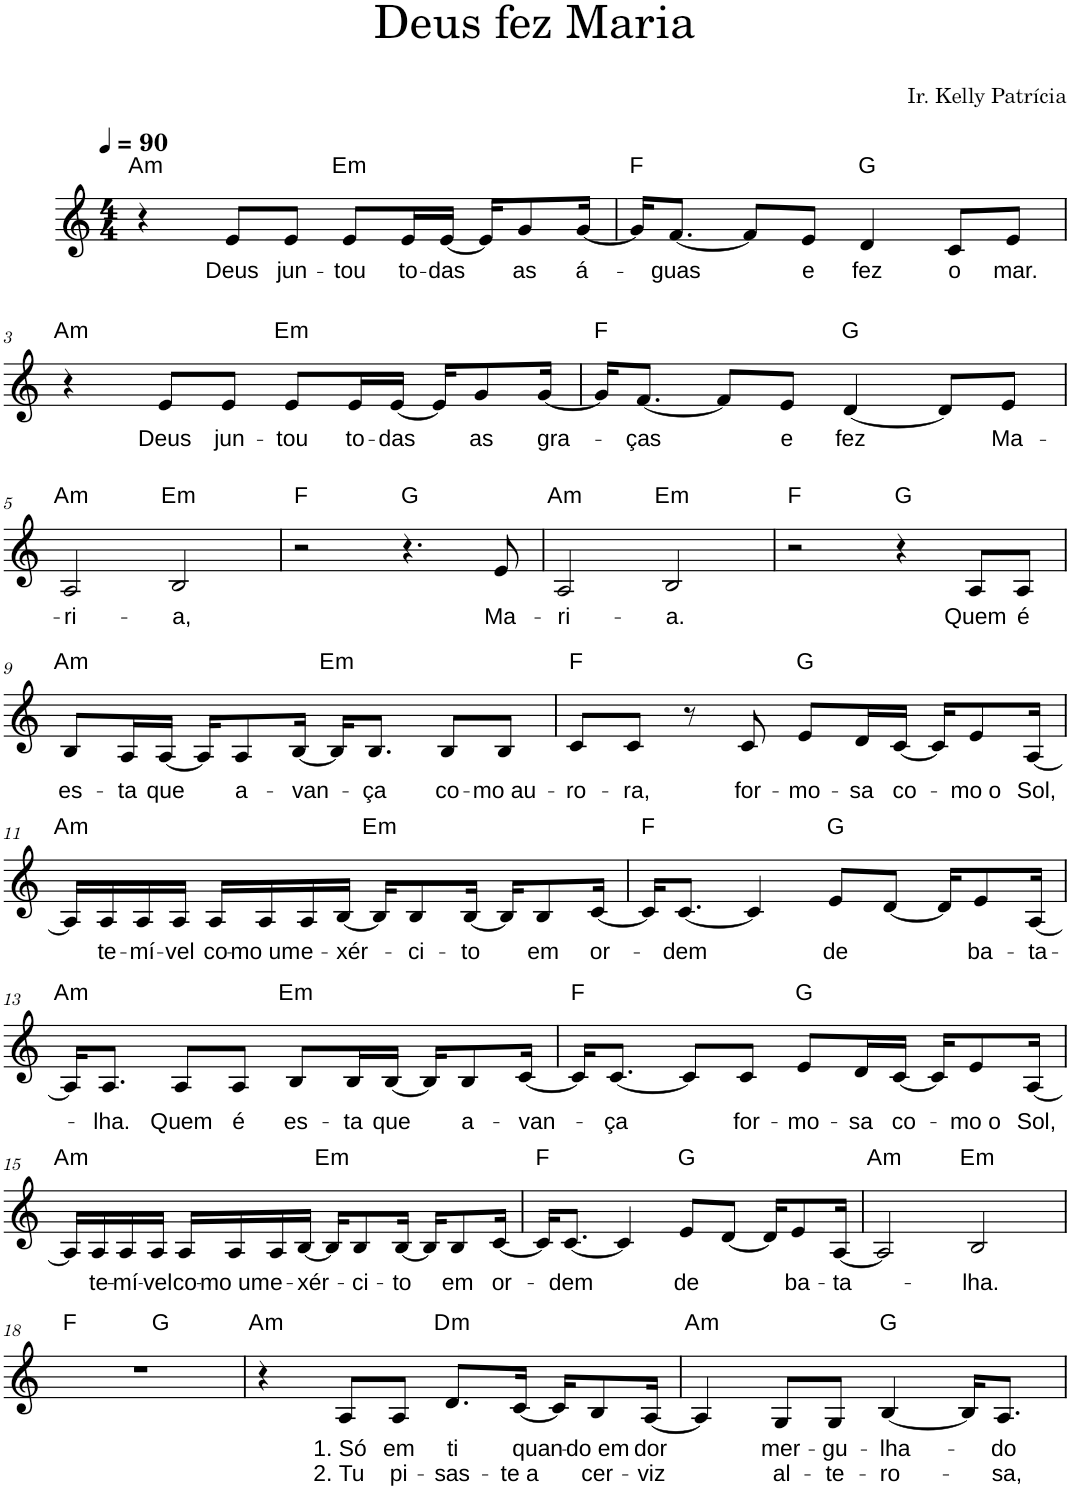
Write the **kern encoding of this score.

**kern	**text	**text	**harte
*part1	*part1	*part1	*part1
*staff1	*staff1	*staff1	*
*I"Piano	*	*	*
*I'Pno.	*	*	*
*clefG2	*	*	*
*k[]	*	*	*
*M4/4	*	*	*
*MM90	*	*	*
=1	=1	=1	=1
!	!	!	!LO:H:kt=m
4r	.	.	A:min
!	!LO:LY:b	!	!
8e/L	Deus	.	.
!	!LO:LY:b	!	!
8e/J	jun-	.	.
!	!LO:LY:b	!	!LO:H:kt=m
8e/L	-tou	.	E:min
!	!LO:LY:b	!	!
16e/L	to-	.	.
!	!LO:LY:b	!	!
[16e/JJ	-das	.	.
16e/KL]	.	.	.
!	!LO:LY:b	!	!
8g/	as	.	.
!	!LO:LY:b	!	!
[16g/Jk	á-	.	.
=2	=2	=2	=2
16g/KL]	.	.	F:maj
!	!LO:LY:b	!	!
[8.f/J	-guas	.	.
8f/L]	.	.	.
!	!LO:LY:b	!	!
8e/J	e	.	.
!	!LO:LY:b	!	!
4d/	fez	.	G:maj
!	!LO:LY:b	!	!
8c/L	o	.	.
!	!LO:LY:b	!	!
8e/J	mar.	.	.
!!LO:LB:g=z
=3	=3	=3	=3
!	!	!	!LO:H:kt=m
4r	.	.	A:min
!	!LO:LY:b	!	!
8e/L	Deus	.	.
!	!LO:LY:b	!	!
8e/J	jun-	.	.
!	!LO:LY:b	!	!LO:H:kt=m
8e/L	-tou	.	E:min
!	!LO:LY:b	!	!
16e/L	to-	.	.
!	!LO:LY:b	!	!
[16e/JJ	-das	.	.
16e/KL]	.	.	.
!	!LO:LY:b	!	!
8g/	as	.	.
!	!LO:LY:b	!	!
[16g/Jk	gra-	.	.
=4	=4	=4	=4
16g/KL]	.	.	F:maj
!	!LO:LY:b	!	!
[8.f/J	-ças	.	.
8f/L]	.	.	.
!	!LO:LY:b	!	!
8e/J	e	.	.
!	!LO:LY:b	!	!
[4d/	fez	.	G:maj
8d/L]	.	.	.
!	!LO:LY:b	!	!
8e/J	Ma-	.	.
!!LO:LB:g=z
=5	=5	=5	=5
!	!LO:LY:b	!	!LO:H:kt=m
2A/	-ri-	.	A:min
!	!LO:LY:b	!	!LO:H:kt=m
2B/	-a,	.	E:min
=6	=6	=6	=6
2r	.	.	F:maj
4.r	.	.	G:maj
!	!LO:LY:b	!	!
8e/	Ma-	.	.
=7	=7	=7	=7
!	!LO:LY:b	!	!LO:H:kt=m
2A/	-ri-	.	A:min
!	!LO:LY:b	!	!LO:H:kt=m
2B/	-a.	.	E:min
=8	=8	=8	=8
2r	.	.	F:maj
4r	.	.	G:maj
!	!LO:LY:b	!	!
8A/L	Quem	.	.
!	!LO:LY:b	!	!
8A/J	é	.	.
!!LO:LB:g=z
=9	=9	=9	=9
!	!LO:LY:b	!	!LO:H:kt=m
8B/L	es-	.	A:min
!	!LO:LY:b	!	!
16A/L	-ta	.	.
!	!LO:LY:b	!	!
[16A/JJ	que	.	.
16A/KL]	.	.	.
!	!LO:LY:b	!	!
8A/	a-	.	.
!	!LO:LY:b	!	!
[16B/Jk	-van-	.	.
!	!	!	!LO:H:kt=m
16B/KL]	.	.	E:min
!	!LO:LY:b	!	!
8.B/J	-ça	.	.
!	!LO:LY:b	!	!
8B/L	co-	.	.
!	!LO:LY:b	!	!
8B/J	-mo au-	.	.
=10	=10	=10	=10
!	!LO:LY:b	!	!
8c/L	-ro-	.	F:maj
!	!LO:LY:b	!	!
8c/J	-ra,	.	.
8r	.	.	.
!	!LO:LY:b	!	!
8c/	for-	.	.
!	!LO:LY:b	!	!
8e/L	-mo-	.	G:maj
!	!LO:LY:b	!	!
16d/L	-sa	.	.
!	!LO:LY:b	!	!
[16c/JJ	co-	.	.
16c/KL]	.	.	.
!	!LO:LY:b	!	!
8e/	-mo o	.	.
!	!LO:LY:b	!	!
[16A/Jk	Sol,	.	.
!!LO:LB:g=z
=11	=11	=11	=11
!	!	!	!LO:H:kt=m
16A/LL]	.	.	A:min
!	!LO:LY:b	!	!
16A/	te-	.	.
!	!LO:LY:b	!	!
16A/	-mí-	.	.
!	!LO:LY:b	!	!
16A/JJ	-vel	.	.
!	!LO:LY:b	!	!
16A/LL	co-	.	.
!	!LO:LY:b	!	!
16A/	-mo um	.	.
!	!LO:LY:b	!	!
16A/	e-	.	.
!	!LO:LY:b	!	!
[16B/JJ	-xér-	.	.
!	!	!	!LO:H:kt=m
16B/KL]	.	.	E:min
!	!LO:LY:b	!	!
8B/	-ci-	.	.
!	!LO:LY:b	!	!
[16B/Jk	-to	.	.
16B/KL]	.	.	.
!	!LO:LY:b	!	!
8B/	em	.	.
!	!LO:LY:b	!	!
[16c/Jk	or-	.	.
=12	=12	=12	=12
16c/KL]	.	.	F:maj
!	!LO:LY:b	!	!
[8.c/J	-dem	.	.
4c/]	.	.	.
!	!LO:LY:b	!	!
8e/L	de	.	G:maj
[8d/J	.	.	.
16d/KL]	.	.	.
!	!LO:LY:b	!	!
8e/	ba-	.	.
!	!LO:LY:b	!	!
[16A/Jk	-ta-	.	.
!!LO:LB:g=z
=13	=13	=13	=13
!	!	!	!LO:H:kt=m
16A/KL]	.	.	A:min
!	!LO:LY:b	!	!
8.A/J	-lha.	.	.
!	!LO:LY:b	!	!
8A/L	Quem	.	.
!	!LO:LY:b	!	!
8A/J	é	.	.
!	!LO:LY:b	!	!LO:H:kt=m
8B/L	es-	.	E:min
!	!LO:LY:b	!	!
16B/L	-ta	.	.
!	!LO:LY:b	!	!
[16B/JJ	que	.	.
16B/KL]	.	.	.
!	!LO:LY:b	!	!
8B/	a-	.	.
!	!LO:LY:b	!	!
[16c/Jk	-van-	.	.
=14	=14	=14	=14
16c/KL]	.	.	F:maj
!	!LO:LY:b	!	!
[8.c/J	-ça	.	.
8c/L]	.	.	.
!	!LO:LY:b	!	!
8c/J	for-	.	.
!	!LO:LY:b	!	!
8e/L	-mo-	.	G:maj
!	!LO:LY:b	!	!
16d/L	-sa	.	.
!	!LO:LY:b	!	!
[16c/JJ	co-	.	.
16c/KL]	.	.	.
!	!LO:LY:b	!	!
8e/	-mo o	.	.
!	!LO:LY:b	!	!
[16A/Jk	Sol,	.	.
!!LO:LB:g=z
=15	=15	=15	=15
!	!	!	!LO:H:kt=m
16A/LL]	.	.	A:min
!	!LO:LY:b	!	!
16A/	te-	.	.
!	!LO:LY:b	!	!
16A/	-mí-	.	.
!	!LO:LY:b	!	!
16A/JJ	-vel	.	.
!	!LO:LY:b	!	!
16A/LL	co-	.	.
!	!LO:LY:b	!	!
16A/	-mo um	.	.
!	!LO:LY:b	!	!
16A/	e-	.	.
!	!LO:LY:b	!	!
[16B/JJ	-xér-	.	.
!	!	!	!LO:H:kt=m
16B/KL]	.	.	E:min
!	!LO:LY:b	!	!
8B/	-ci-	.	.
!	!LO:LY:b	!	!
[16B/Jk	-to	.	.
16B/KL]	.	.	.
!	!LO:LY:b	!	!
8B/	em	.	.
!	!LO:LY:b	!	!
[16c/Jk	or-	.	.
=16	=16	=16	=16
16c/KL]	.	.	F:maj
!	!LO:LY:b	!	!
[8.c/J	-dem	.	.
4c/]	.	.	.
!	!LO:LY:b	!	!
8e/L	de	.	G:maj
[8d/J	.	.	.
16d/KL]	.	.	.
!	!LO:LY:b	!	!
8e/	ba-	.	.
!	!LO:LY:b	!	!
[16A/Jk	-ta-	.	.
=17	=17	=17	=17
!	!	!	!LO:H:kt=m
2A/]	.	.	A:min
!	!LO:LY:b	!	!LO:H:kt=m
2B/	-lha.	.	E:min
!!LO:LB:g=z
=18	=18	=18	=18
*^	*	*	*
1r	2ryy	.	.	F:maj
.	2ryy	.	.	G:maj
=19	=19	=19	=19	=19
!	!	!	!	!LO:H:kt=m
*v	*v	*	*	*
4r	.	.	A:min
!	!LO:LY:b	!LO:LY:b	!
8A/L	1. Só	2. Tu	.
!	!LO:LY:b	!LO:LY:b	!
8A/J	em	pi-	.
!	!LO:LY:b	!LO:LY:b	!LO:H:kt=m
8.d/L	ti	-sas-	D:min
!	!LO:LY:b	!LO:LY:b	!
[16c/Jk	quan-	-te a	.
16c/KL]	.	.	.
!	!LO:LY:b	!LO:LY:b	!
8B/	-do em	cer-	.
!	!LO:LY:b	!LO:LY:b	!
[16A/Jk	dor	-viz	.
=20	=20	=20	=20
!	!	!	!LO:H:kt=m
4A/]	.	.	A:min
!	!LO:LY:b	!LO:LY:b	!
8G/L	mer-	al-	.
!	!LO:LY:b	!LO:LY:b	!
8G/J	-gu-	-te-	.
!	!LO:LY:b	!LO:LY:b	!
[4B/	-lha-	-ro-	G:maj
16B/KL]	.	.	.
!	!LO:LY:b	!LO:LY:b	!
8.A/J	-do	-sa,	.
=	=	=	=
*-	*-	*-	*-
